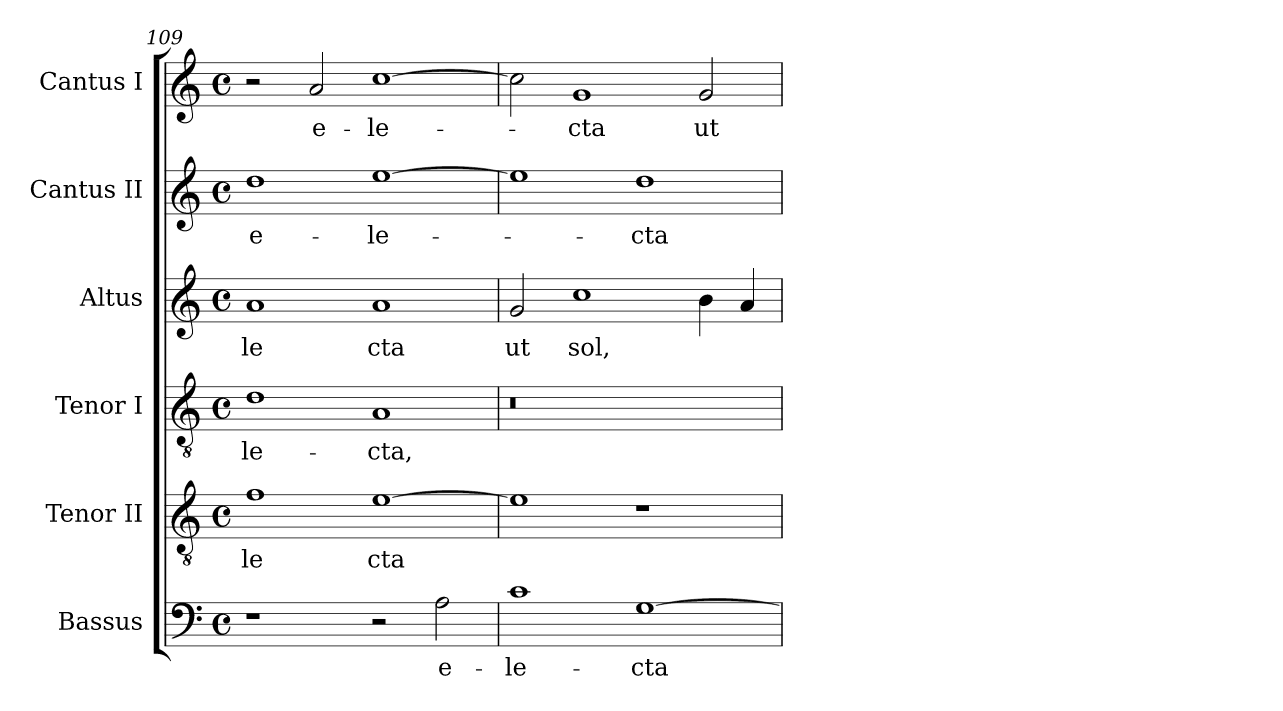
**kern	**text	**kern	**text	**kern	**text	**kern	**text	**kern	**text	**kern	**text
*part6	*part6	*part5	*part5	*part4	*part4	*part3	*part3	*part2	*part2	*part1	*part1
*staff6	*staff6	*staff5	*staff5	*staff4	*staff4	*staff3	*staff3	*staff2	*staff2	*staff1	*staff1
*I"Bassus	*	*I"Tenor II	*	*I"Tenor I	*	*I"Altus	*	*I"Cantus II	*	*I"Cantus I	*
*clefF4	*	*clefGv2	*	*clefGv2	*	*clefG2	*	*clefG2	*	*clefG2	*
*M4/4	*	*M4/4	*	*M4/4	*	*M4/4	*	*M4/4	*	*M4/4	*
*met(c)	*	*met(c)	*	*met(c)	*	*met(c)	*	*met(c)	*	*met(c)	*
=109	=109	=109	=109	=109	=109	=109	=109	=109	=109	=109	=109
!	!	!	!LO:LY:b:cj	!	!LO:LY:b:cj	!	!LO:LY:b:cj	!	!LO:LY:b:cj	!	!
1r	.	1f	le	1d	-le-	1a	le	1dd	e-	2r	.
!	!	!	!	!	!	!	!	!	!	!	!LO:LY:b:cj
.	.	.	.	.	.	.	.	.	.	2a/	e-
!	!	!	!LO:LY:b:cj	!	!LO:LY:b:cj	!	!LO:LY:b:cj	!	!LO:LY:b:cj	!	!LO:LY:b:cj
2r	.	[>1e	cta	1A	-cta,	1a	cta	[>1ee	-le-	[>1cc	-le-
!	!LO:LY:b:cj	!	!	!	!	!	!	!	!	!	!
2A\	e-	.	.	.	.	.	.	.	.	.	.
=110	=110	=110	=110	=110	=110	=110	=110	=110	=110	=110	=110
!	!LO:LY:b:cj	!	!	!	!	!	!LO:LY:b:cj	!	!	!	!
1c	-le-	1e]	.	0r	.	2g/	ut	1ee]	.	2cc\]	.
!	!	!	!	!	!	!	!LO:LY:b:cj	!	!	!	!LO:LY:b:cj
.	.	.	.	.	.	1cc	sol,	.	.	1g	-cta
!	!LO:LY:b:cj	!	!	!	!	!	!	!	!LO:LY:b:cj	!	!
[>1G	-cta	1r	.	.	.	.	.	1dd	-cta	.	.
!	!	!	!	!	!	!	!	!	!	!	!LO:LY:b:cj
.	.	.	.	.	.	4b\	.	.	.	2g/	ut
.	.	.	.	.	.	4a/	.	.	.	.	.
=	=	=	=	=	=	=	=	=	=	=	=
*-	*-	*-	*-	*-	*-	*-	*-	*-	*-	*-	*-
